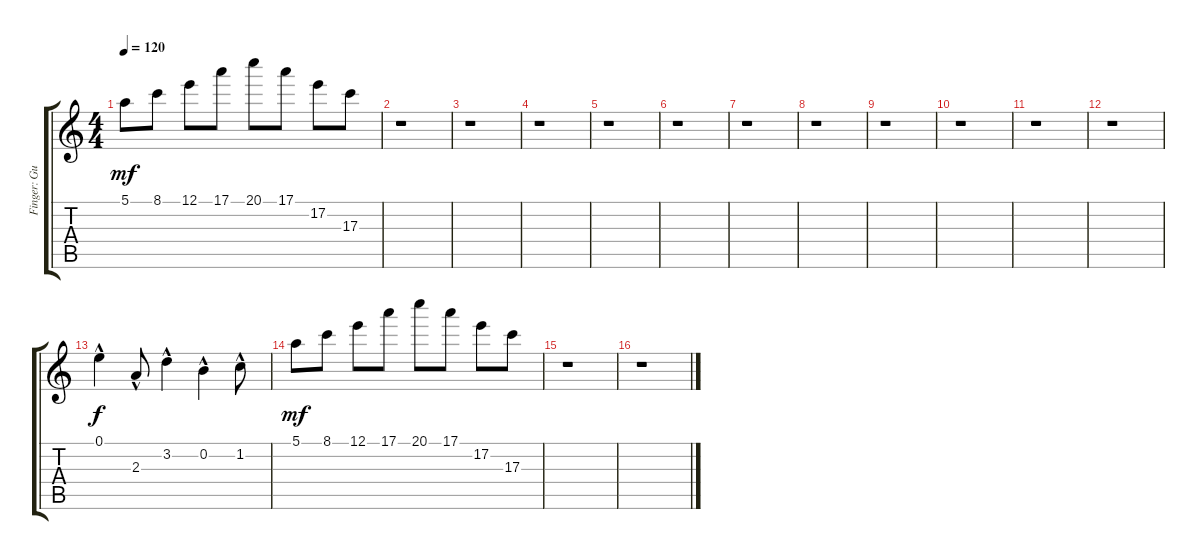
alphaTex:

\track ("Finger: Guitar      " "Finger: Gu") {instrument acousticguitarsteel}
\staff {score tabs}
\tuning (E4 B3 G3 D3 A2 E2) {hide}
\ts (4 4)
\tempo 120
\clef g2
\ks c
5.1.8{dy mf} 8.1.8 12.1.8 17.1.8 20.1.8 17.1.8 17.2.8 17.3.8 |
r.1 |
r.1 |
r.1 |
r.1 |
r.1 |
r.1 |
r.1 |
r.1 |
r.1 |
r.1 |
r.1 |
0.1{hac}.4{dy f} 2.3{hac}.8 3.2{hac}.4 0.2{hac}.4 1.2{hac}.8 |
5.1.8{dy mf} 8.1.8 12.1.8 17.1.8 20.1.8 17.1.8 17.2.8 17.3.8 |
r.1 |
r.1
